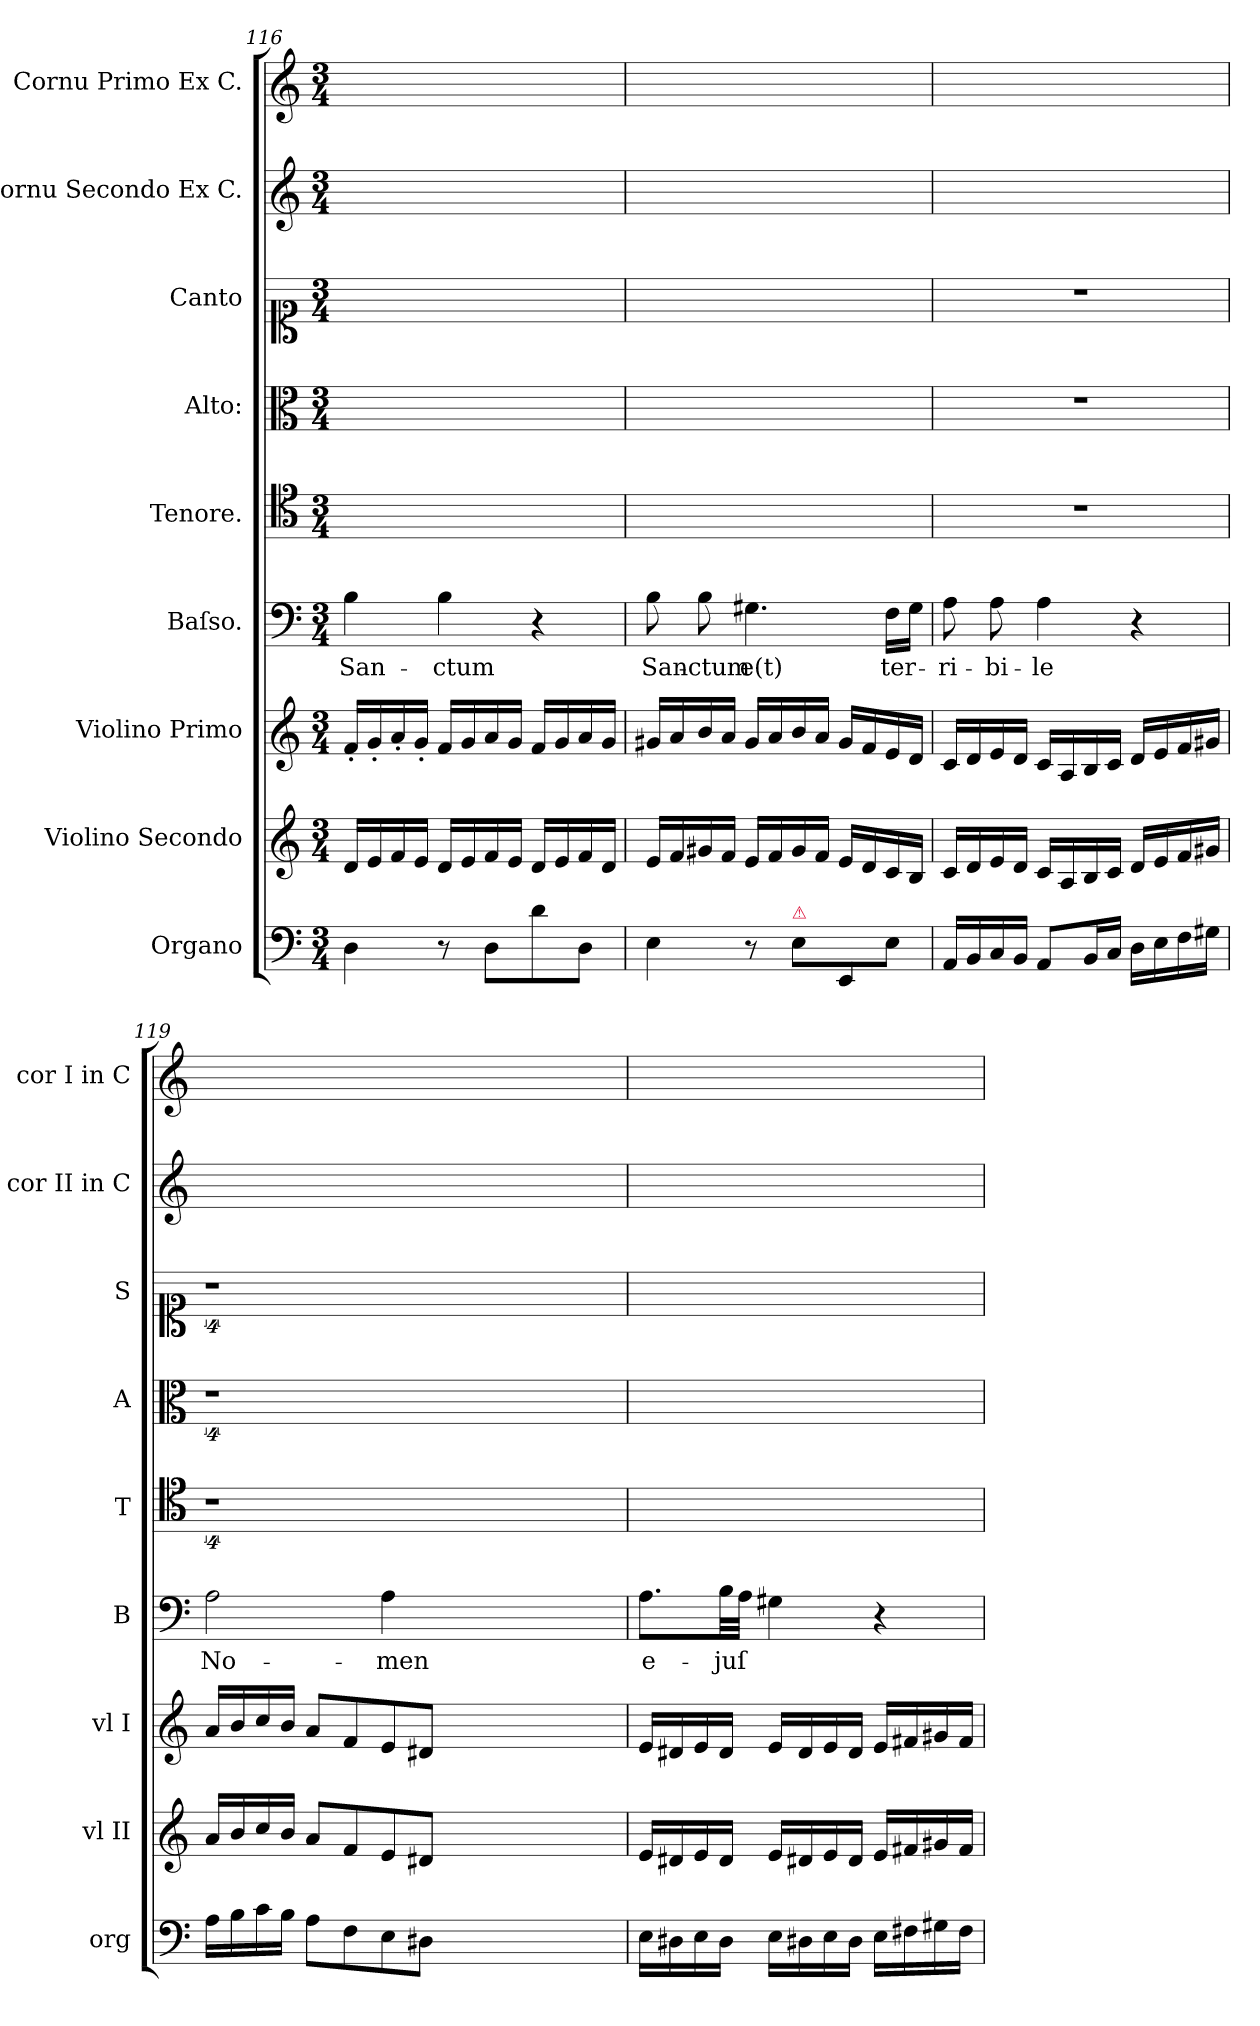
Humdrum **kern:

**kern	**kern	**kern	**kern	**text	**kern	**kern	**kern	**kern	**kern
*part9	*part8	*part7	*part6	*part6	*part5	*part4	*part3	*part2	*part1
*staff9	*staff8	*staff7	*staff6	*staff6	*staff5	*staff4	*staff3	*staff2	*staff1
*I"Organo	*I"Violino Secondo	*I"Violino Primo	*I"Baſso.	*	*I"Tenore.	*I"Alto:	*I"Canto	*I"Cornu Secondo Ex C.	*I"Cornu Primo Ex C.
*I'org	*I'vl II	*I'vl I	*I'B	*	*I'T	*I'A	*I'S	*I'cor II in C	*I'cor I in C
*clefF4	*clefG2	*clefG2	*clefF4	*	*clefC4	*clefC3	*clefC1	*clefG2	*clefG2
*k[]	*k[]	*k[]	*k[]	*	*k[]	*k[]	*k[]	*k[]	*k[]
*C:	*C:	*C:	*C:	*	*C:	*C:	*C:	*C:	*C:
*M3/4	*M3/4	*M3/4	*M3/4	*	*M3/4	*M3/4	*M3/4	*M3/4	*M3/4
=116	=116	=116	=116	=116	=116	=116	=116	=116	=116
!	!	!	!	!LO:LY:i	!	!	!	!	!
4D\	16d/LL	16f'/LL	4B\	San-	2.ryy	2.ryy	2.ryy	2.ryy	2.ryy
.	16e/	16g'/	.	.	.	.	.	.	.
.	16f/	16a'/	.	.	.	.	.	.	.
.	16e/JJ	16g'/JJ	.	.	.	.	.	.	.
!	!	!	!	!LO:LY:i	!	!	!	!	!
8r	16d/LL	16f/LL	4B\	-ctum	.	.	.	.	.
.	16e/	16g/	.	.	.	.	.	.	.
8D\L	16f/	16a/	.	.	.	.	.	.	.
.	16e/JJ	16g/JJ	.	.	.	.	.	.	.
8d\	16d/LL	16f/LL	4r	.	.	.	.	.	.
.	16e/	16g/	.	.	.	.	.	.	.
8D\J	16f/	16a/	.	.	.	.	.	.	.
.	16d/JJ	16g/JJ	.	.	.	.	.	.	.
=117	=117	=117	=117	=117	=117	=117	=117	=117	=117
!	!	!	!	!LO:LY:i	!	!	!	!	!
4E\	16e/LL	16g#X/LL	8B\	San-	2.ryy	2.ryy	2.ryy	2.ryy	2.ryy
.	16f/	16a/	.	.	.	.	.	.	.
!	!	!	!	!LO:LY:i	!	!	!	!	!
.	16g#X/	16b/	8B\	-ctum	.	.	.	.	.
.	16f/JJ	16a/JJ	.	.	.	.	.	.	.
8r	16e/LL	16g#/LL	4.G#X\	e(t)	.	.	.	.	.
.	16f/	16a/	.	.	.	.	.	.	.
!LO:TX:a:color=crimson:t=⚠	!	!	!	!	!	!	!	!	!
8E\L	16g#/	16b/	.	.	.	.	.	.	.
.	16f/JJ	16a/JJ	.	.	.	.	.	.	.
8EE/	16e/LL	16g#/LL	.	.	.	.	.	.	.
.	16d/	16f/	.	.	.	.	.	.	.
8E\J	16c/	16e/	16F\LL	ter-	.	.	.	.	.
.	16B/JJ	16d/JJ	16G#\JJ	.	.	.	.	.	.
=118	=118	=118	=118	=118	=118	=118	=118	=118	=118
16AA/LL	16c/LL	16c/LL	8A\	-ri-	2.r	2.r	2.r	2.ryy	2.ryy
16BB/	16d/	16d/	.	.	.	.	.	.	.
16C/	16e/	16e/	8A\	-bi-	.	.	.	.	.
16BB/JJ	16d/JJ	16d/JJ	.	.	.	.	.	.	.
8AA/L	16c/LL	16c/LL	4A\	-le	.	.	.	.	.
.	16A/	16A/	.	.	.	.	.	.	.
16BB/L	16B/	16B/	.	.	.	.	.	.	.
16C/JJ	16c/JJ	16c/JJ	.	.	.	.	.	.	.
16D\LL	16d/LL	16d/LL	4r	.	.	.	.	.	.
16E\	16e/	16e/	.	.	.	.	.	.	.
16F\	16f/	16f/	.	.	.	.	.	.	.
16G#X\JJ	16g#X/JJ	16g#X/JJ	.	.	.	.	.	.	.
=119	=119	=119	=119	=119	=119	=119	=119	=119	=119
16A\LL	16a/LL	16a/LL	2A\	No-	4%9r	4%9r	4%9r	2.ryy	2.ryy
16B\	16b/	16b/	.	.	.	.	.	.	.
16c\	16cc/	16cc/	.	.	.	.	.	.	.
16B\JJ	16b/JJ	16b/JJ	.	.	.	.	.	.	.
8A\L	8a/L	8a/L	.	.	.	.	.	.	.
8F\	8f/	8f/	.	.	.	.	.	.	.
8E\	8e/	8e/	4A\	-men	.	.	.	.	.
8D#X\J	8d#X/J	8d#X/J	.	.	.	.	.	.	.
1.ryy	1.ryy	1.ryy	1.ryy	.	.	.	.	1.ryy	1.ryy
=120	=120	=120	=120	=120	=120	=120	=120	=120	=120
16E\LL	16e/LL	16e/LL	8.A\L	e-	2.ryy	2.ryy	2.ryy	2.ryy	2.ryy
16D#X\	16d#X/	16d#X/	.	.	.	.	.	.	.
16E\	16e/	16e/	.	.	.	.	.	.	.
16D#\JJ	16d#/JJ	16d#/JJ	32B\LL	-juſ	.	.	.	.	.
.	.	.	32A\JJJ	.	.	.	.	.	.
16E\LL	16e/LL	16e/LL	4G#X\	.	.	.	.	.	.
16D#X\	16d#X/	16d#/	.	.	.	.	.	.	.
16E\	16e/	16e/	.	.	.	.	.	.	.
16D#\JJ	16d#/JJ	16d#/JJ	.	.	.	.	.	.	.
16E\LL	16e/LL	16e/LL	4r	.	.	.	.	.	.
16F#X\	16f#X/	16f#X/	.	.	.	.	.	.	.
16G#X\	16g#X/	16g#X/	.	.	.	.	.	.	.
16F#\JJ	16f#/JJ	16f#/JJ	.	.	.	.	.	.	.
=	=	=	=	=	=	=	=	=	=
*-	*-	*-	*-	*-	*-	*-	*-	*-	*-
